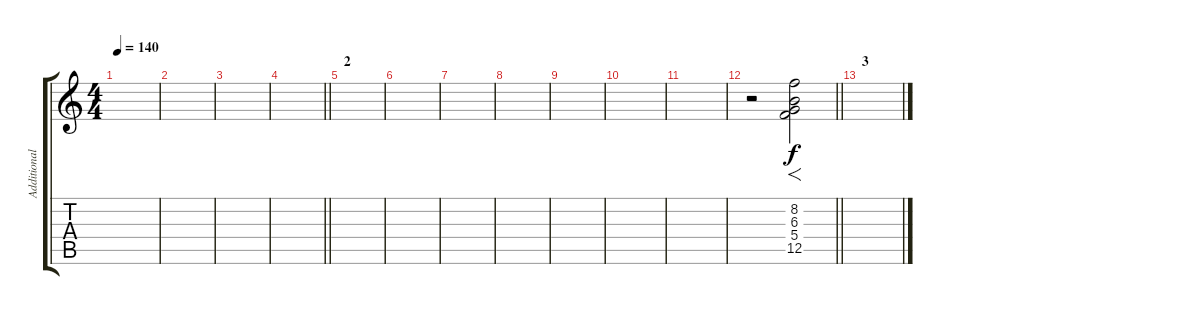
\track ("Additional stuff" "Additional") {instrument acousticguitarsteel}
\staff {score tabs}
\tuning (D4 A3 F3 C3 G2 C2) {hide}
\ts (4 4)
\tempo 140
\clef g2
\ks c
|
|
|
\barLineRight lightlight
|
\section ("" "2")
|
|
|
|
|
|
|
\barLineRight lightlight
r.2 (8.2 6.3 5.4 12.5).2{f instrument reversecymbal} |
\section ("" "3")
